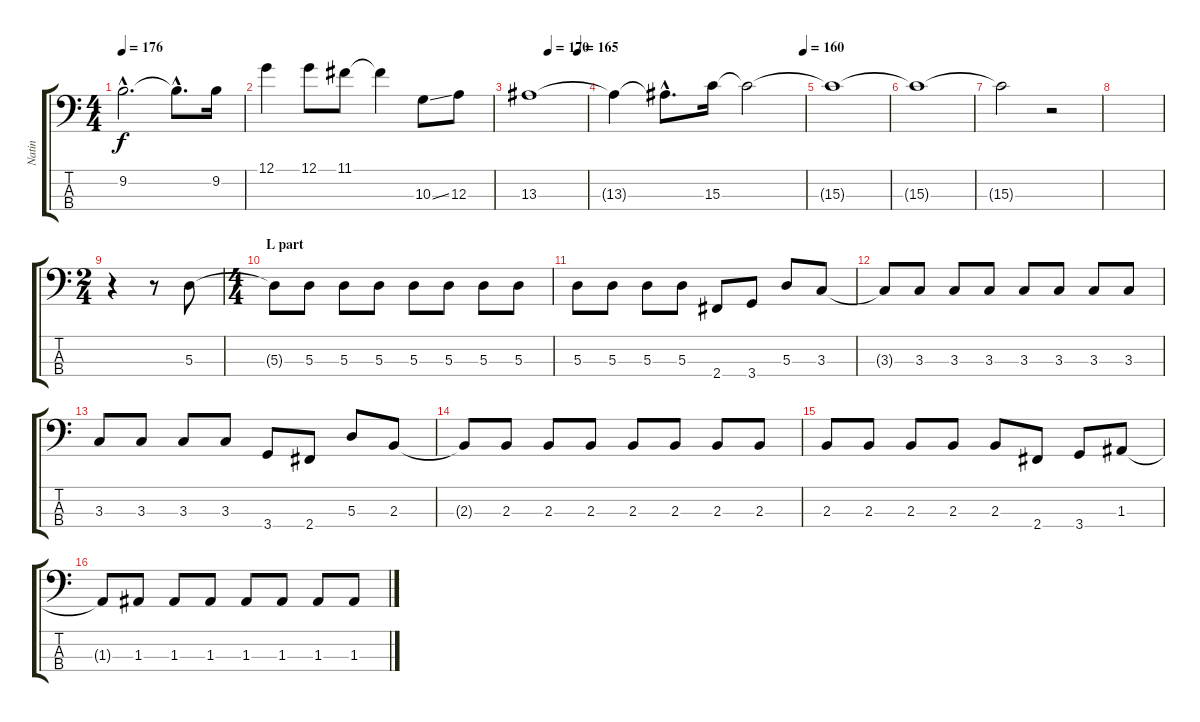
\track ("Natin" "Natin") {instrument electricbasspick}
\staff {score tabs}
\tuning (G2 D2 A1 E1) {hide}
\ts (4 4)
\tempo 176
\clef f4
\ks c
9.2{hac}.2{d dy f} 9.2{hac t}.8{d} 9.2.16 |
12.1.4 12.1.8 11.1.8 11.1{t}.4 10.3{ss}.8 12.3.8 |
\tempo (170 0.34375)
\tempo (165 0.84375)
13.3.1 |
\tempo (160 0.9947916666666666)
13.3{t}.4 13.3{hac t}.8{d} 15.3.16 15.3{t}.2 |
15.3{t}.1 |
15.3{t}.1 |
15.3{t}.2 r.2 |
|
\ts (2 4)
r.4 r.8 5.3.8 |
\ts (4 4)
\section ("" "L part")
5.3{t}.8 5.3.8 5.3.8 5.3.8 5.3.8 5.3.8 5.3.8 5.3.8 |
5.3.8 5.3.8 5.3.8 5.3.8 2.4.8 3.4.8 5.3.8 3.3.8 |
3.3{t}.8 3.3.8 3.3.8 3.3.8 3.3.8 3.3.8 3.3.8 3.3.8 |
3.3.8 3.3.8 3.3.8 3.3.8 3.4.8 2.4.8 5.3.8 2.3.8 |
2.3{t}.8 2.3.8 2.3.8 2.3.8 2.3.8 2.3.8 2.3.8 2.3.8 |
2.3.8 2.3.8 2.3.8 2.3.8 2.3.8 2.4.8 3.4.8 1.3.8 |
1.3{t}.8 1.3.8 1.3.8 1.3.8 1.3.8 1.3.8 1.3.8 1.3.8
